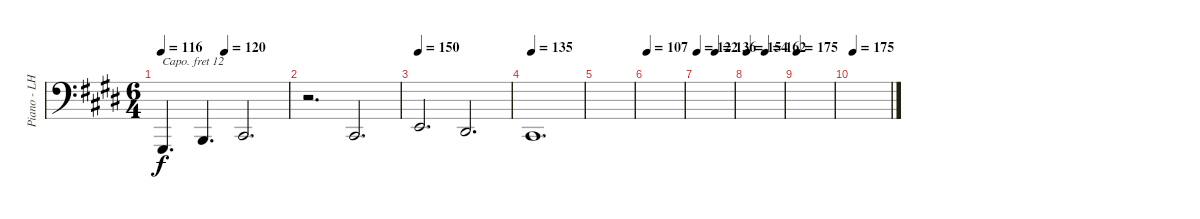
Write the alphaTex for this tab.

\track ("Piano - LH" "Piano - LH") {instrument acousticgrandpiano}
\staff {score}
\capo 12
\tuning (E3 B2 G2 D2 A1 A0 C0) {hide}
\ts (6 4)
\tempo 116
\tempo (120 0.5)
\clef f4
\ks e
8.7.4{d dy f} 2.6.4{d} 4.6.2{d} |
r.2{d} 4.6.2{d} |
\tempo 150
7.6.2{d} 6.6.2{d} |
\tempo 135
4.6.1{d} |
|
\tempo 107
|
\tempo 122
\tempo (136 0.5)
|
\tempo 154
\tempo (162 0.5)
|
\tempo 175
|
\tempo 175
